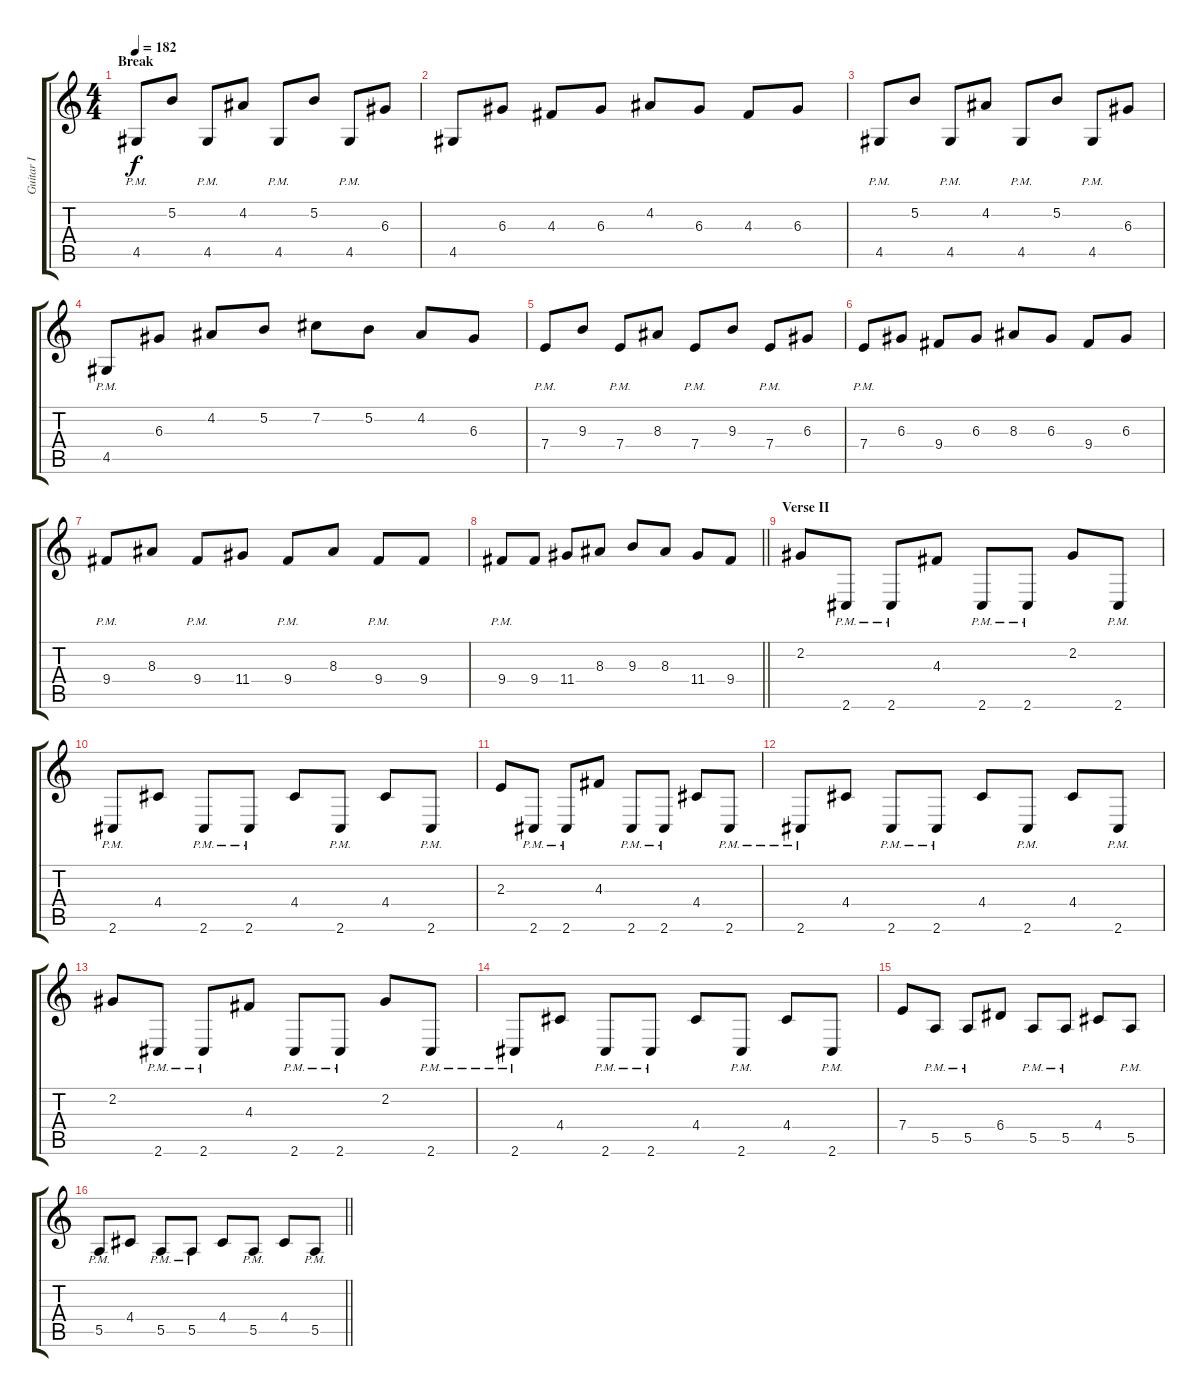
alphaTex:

\track ("Guitar I" "Guitar I") {instrument distortionguitar}
\staff {score tabs}
\tuning (B3 Gb3 D3 A2 E2 B1) {hide}
\ts (4 4)
\section ("" "Break")
\tempo 182
\clef g2
\ks c
4.5{pm}.8{dy f} 5.2.8 4.5{pm}.8 4.2.8 4.5{pm}.8 5.2.8 4.5{pm}.8 6.3.8 |
4.5.8 6.3.8 4.3.8 6.3.8 4.2.8 6.3.8 4.3.8 6.3.8 |
4.5{pm}.8 5.2.8 4.5{pm}.8 4.2.8 4.5{pm}.8 5.2.8 4.5{pm}.8 6.3.8 |
4.5{pm}.8 6.3.8 4.2.8 5.2.8 7.2.8 5.2.8 4.2.8 6.3.8 |
7.4{pm}.8 9.3.8 7.4{pm}.8 8.3.8 7.4{pm}.8 9.3.8 7.4{pm}.8 6.3.8 |
7.4{pm}.8 6.3.8 9.4.8 6.3.8 8.3.8 6.3.8 9.4.8 6.3.8 |
9.4{pm}.8 8.3.8 9.4{pm}.8 11.4.8 9.4{pm}.8 8.3.8 9.4{pm}.8 9.4.8 |
\barLineRight lightlight
9.4{pm}.8 9.4.8 11.4.8 8.3.8 9.3.8 8.3.8 11.4.8 9.4.8 |
\section ("" "Verse II")
2.2.8 2.6{pm}.8 2.6{pm}.8 4.3.8 2.6{pm}.8 2.6{pm}.8 2.2.8 2.6{pm}.8 |
2.6{pm}.8 4.4.8 2.6{pm}.8 2.6{pm}.8 4.4.8 2.6{pm}.8 4.4.8 2.6{pm}.8 |
2.3.8 2.6{pm}.8 2.6{pm}.8 4.3.8 2.6{pm}.8 2.6{pm}.8 4.4.8 2.6{pm}.8 |
2.6{pm}.8 4.4.8 2.6{pm}.8 2.6{pm}.8 4.4.8 2.6{pm}.8 4.4.8 2.6{pm}.8 |
2.2.8 2.6{pm}.8 2.6{pm}.8 4.3.8 2.6{pm}.8 2.6{pm}.8 2.2.8 2.6{pm}.8 |
2.6{pm}.8 4.4.8 2.6{pm}.8 2.6{pm}.8 4.4.8 2.6{pm}.8 4.4.8 2.6{pm}.8 |
7.4.8 5.5{pm}.8 5.5{pm}.8 6.4.8 5.5{pm}.8 5.5{pm}.8 4.4.8 5.5{pm}.8 |
\barLineRight lightlight
5.5{pm}.8 4.4.8 5.5{pm}.8 5.5{pm}.8 4.4.8 5.5{pm}.8 4.4.8 5.5{pm}.8
